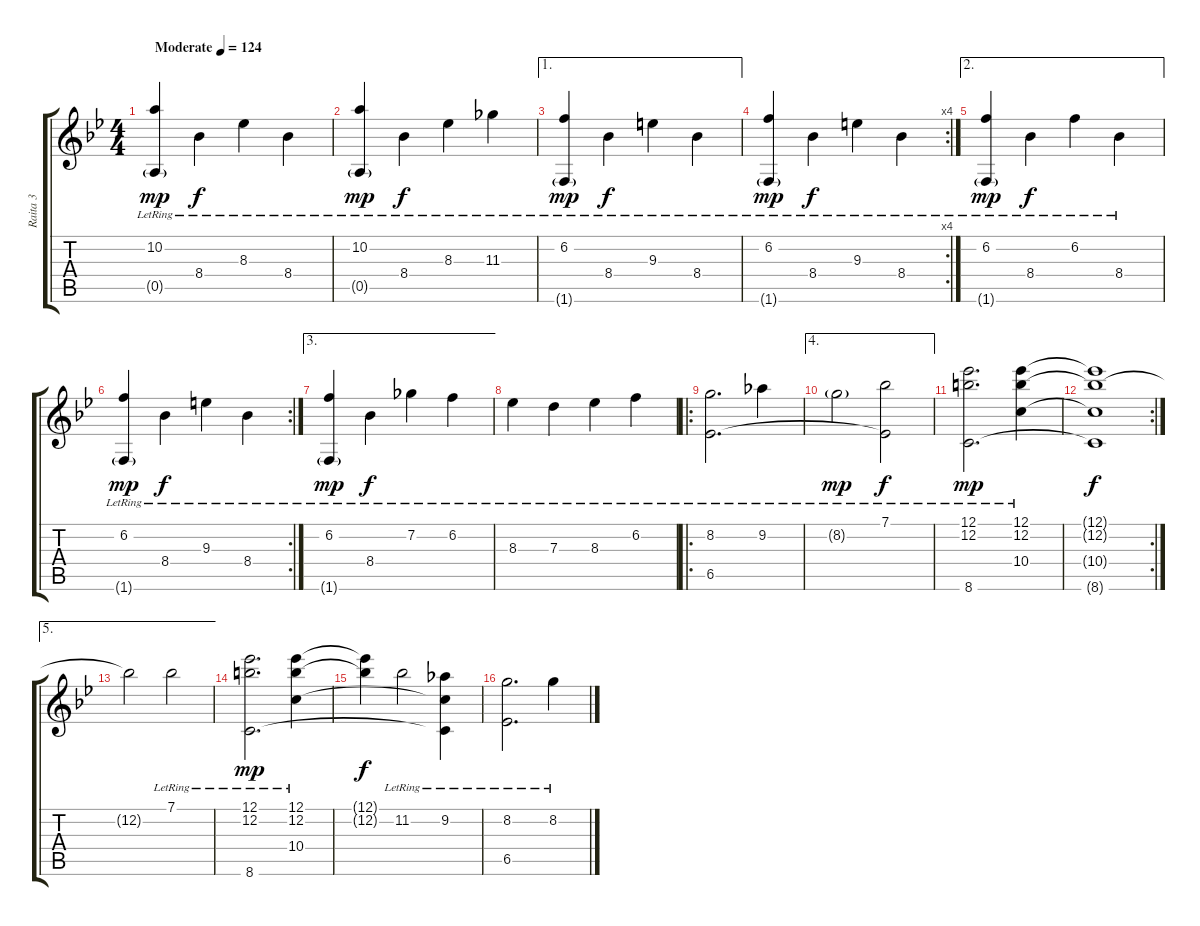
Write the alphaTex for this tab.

\track ("Raita 3" "Raita 3") {instrument acousticguitarsteel}
\staff {score tabs}
\tuning (Eb4 B3 G3 D3 A2 E2) {hide}
\ts (4 4)
\tempo (124 "Moderate")
\clef g2
\ks gminor
(10.2{lr} 0.5{g lr}).4{dy mp instrument acousticguitarsteel} 8.4{lr}.4{dy f} 8.3{lr}.4 8.4{lr}.4 |
(10.2{lr} 0.5{g lr}).4{dy mp} 8.4{lr}.4{dy f} 8.3{lr}.4 11.3{lr}.4 |
\ae 1
(6.2{lr} 1.6{g lr}).4{dy mp} 8.4{lr}.4{dy f} 9.3{lr}.4 8.4{lr}.4 |
\rc 4
(6.2{lr} 1.6{g lr}).4{dy mp} 8.4{lr}.4{dy f} 9.3{lr}.4 8.4{lr}.4 |
\ae 2
(6.2{lr} 1.6{g lr}).4{dy mp} 8.4{lr}.4{dy f} 6.2{lr}.4 8.4{lr}.4 |
\rc 2
(6.2{lr} 1.6{g lr}).4{dy mp} 8.4{lr}.4{dy f} 9.3{lr}.4 8.4{lr}.4 |
\ae 3
(6.2{lr} 1.6{g lr}).4{dy mp} 8.4{lr}.4{dy f} 7.2{lr}.4 6.2{lr}.4 |
8.3{lr}.4 7.3{lr}.4 8.3{lr}.4 6.2{lr}.4 |
\ro
(8.2{lr} 6.5{lr}).2{d} 9.2{lr}.4 |
\ae 4
8.2{g lr}.2{dy mp} (7.1{lr} 6.5{t}).2{dy f} |
(12.1{lr} 12.2{lr} 8.6{lr}).2{d dy mp} (12.1{lr} 12.2{lr} 10.4{lr}).4 |
\rc 2
(12.1{t} 12.2{t} 10.4{t} 8.6{t}).1{dy f} |
\ae 5
12.2{t}.2 7.1{lr}.2 |
(12.1{lr} 12.2{lr} 8.6{lr}).2{d dy mp} (12.1{lr} 12.2{lr} 10.4{lr}).4 |
(12.1{t} 12.2{t}).4{dy f} 11.2{lr}.2 (9.2{lr} 10.4{t} 8.6{t}).4 |
(8.2{lr} 6.5{lr}).2{d} 8.2{lr}.4
